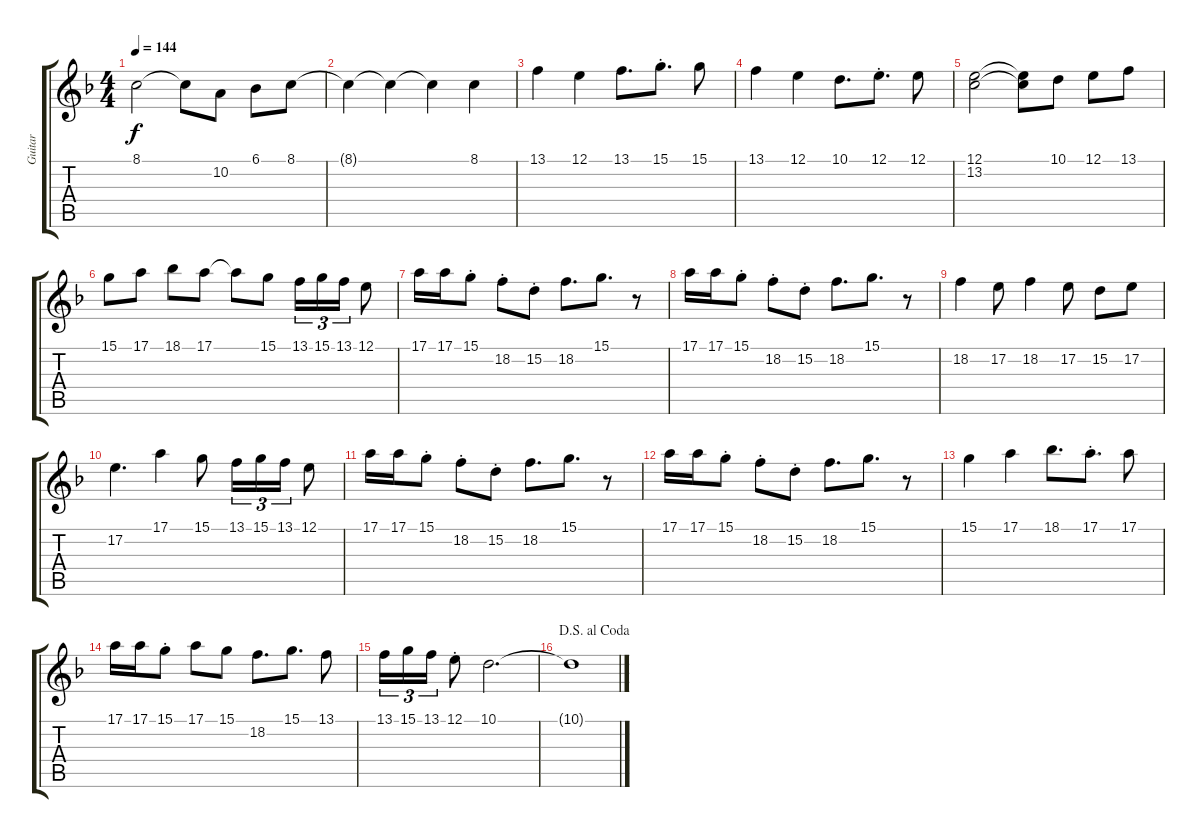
\track ("Guitar" "Guitar") {instrument percussiveorgan}
\staff {score tabs}
\tuning (E4 B3 G3 D3 A2 E2) {hide}
\ts (4 4)
\tempo 144
\clef g2
\ks f
8.1.2{dy f} 8.1{t}.8 10.2.8 6.1.8 8.1.8 |
8.1{t}.4 8.1{t}.4 8.1{t}.4 8.1.4 |
13.1.4 12.1.4 13.1.8{d} 15.1{st}.8{d} 15.1.8 |
13.1.4 12.1.4 10.1.8{d} 12.1{st}.8{d} 12.1.8 |
(12.1 13.2).2 (12.1{t} 13.2{t}).8 10.1.8 12.1.8 13.1.8 |
15.1.8 17.1.8 18.1.8 17.1.8 17.1{t}.8 15.1.8 13.1.16{tu (3 2)} 15.1.16{tu (3 2)} 13.1.16{tu (3 2)} 12.1.8 |
17.1.16 17.1.16 15.1{st}.8 18.2{st}.8 15.2{st}.8 18.2.8{d} 15.1.8{d} r.8 |
17.1.16 17.1.16 15.1{st}.8 18.2{st}.8 15.2{st}.8 18.2.8{d} 15.1.8{d} r.8 |
18.2.4 17.2.8 18.2.4 17.2.8 15.2.8 17.2.8 |
17.2.4{d} 17.1.4 15.1.8 13.1.16{tu (3 2)} 15.1.16{tu (3 2)} 13.1.16{tu (3 2)} 12.1.8 |
17.1.16 17.1.16 15.1{st}.8 18.2{st}.8 15.2{st}.8 18.2.8{d} 15.1.8{d} r.8 |
17.1.16 17.1.16 15.1{st}.8 18.2{st}.8 15.2{st}.8 18.2.8{d} 15.1.8{d} r.8 |
15.1.4 17.1.4 18.1.8{d} 17.1{st}.8{d} 17.1.8 |
17.1.16 17.1.16 15.1{st}.8 17.1.8 15.1.8 18.2.8{d} 15.1.8{d} 13.1.8 |
13.1.16{tu (3 2)} 15.1.16{tu (3 2)} 13.1.16{tu (3 2)} 12.1{st}.8 10.1.2{d} |
\jump dalsegnoalcoda
10.1{t}.1
